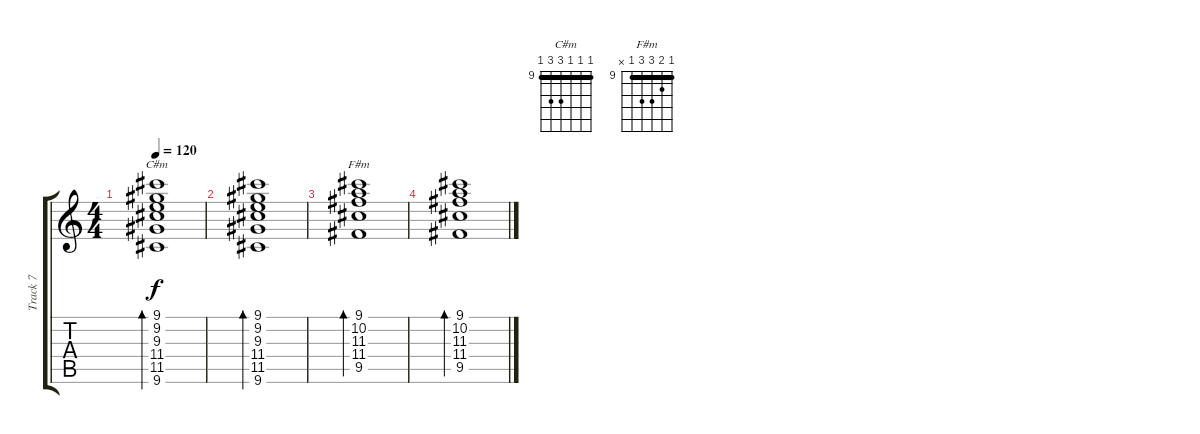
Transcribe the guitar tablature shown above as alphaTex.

\track ("Track 7" "Track 7") {instrument electricguitarclean}
\staff {score tabs}
\tuning (E4 B3 G3 D3 A2 E2) {hide}
\chord ("C#m" 9 9 9 11 11 9) {firstfret 9 barre 9}
\chord ("F#m" 9 10 11 11 9 x) {firstfret 9 barre 9}
\ts (4 4)
\tempo 120
\clef g2
\ks c
(9.1 9.2 9.3 11.4 11.5 9.6).1{bd 240 ch "C#m" dy f} |
(9.1 9.2 9.3 11.4 11.5 9.6).1{bd 240} |
(9.1 10.2 11.3 11.4 9.5).1{bd 240 ch "F#m"} |
(9.1 10.2 11.3 11.4 9.5).1{bd 240}
